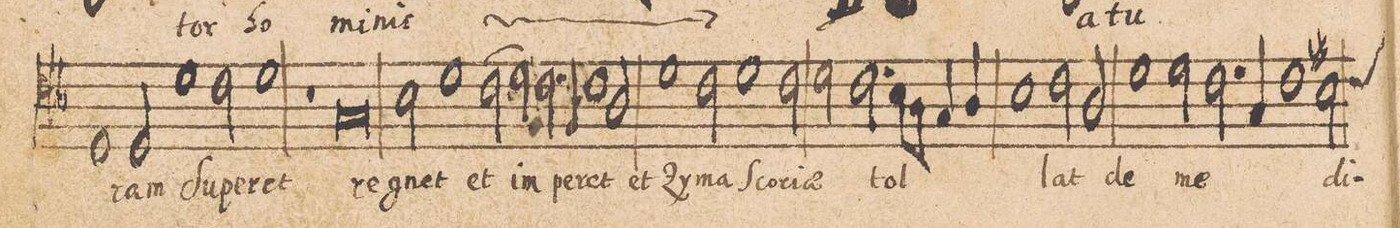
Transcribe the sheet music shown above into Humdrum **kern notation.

**kern	**text
*I"[Tenore I]	*
*clefC4	*
*k[b-]	*
*met(C|)	*
*M2/1	*
1D/	.
2D/	-ram
1d\	Su-
=30	=30
2c\	-pe-
1d\	-ret
=31	=31
1r	.
0G/	re-
=32	=32
2B-\	-gnet
1d\	et
=33	=33
(2c\	im-
2d\)	.
2.c\	-pe-
=34	=34
4F/	-ret
1c\	.
2A/	et
=35	=35
1d\	zy-
2c\	-ma-
1d\	-ſco-
=36	=36
2c\	-ri-
2d\	-ae
2.c\	tol-
=37	=37
8B-\L	.
8A\J	.
4G/	.
4A/	.
1B-\	.
=38	=38
2c\	-lat
2A/	.
1d\	de
=39	=39
2d\	me-
2.c\	.
4G/	.
1c\	.
=40	=40
*custos:c	*
2Bn\	-di-
*-	*-
